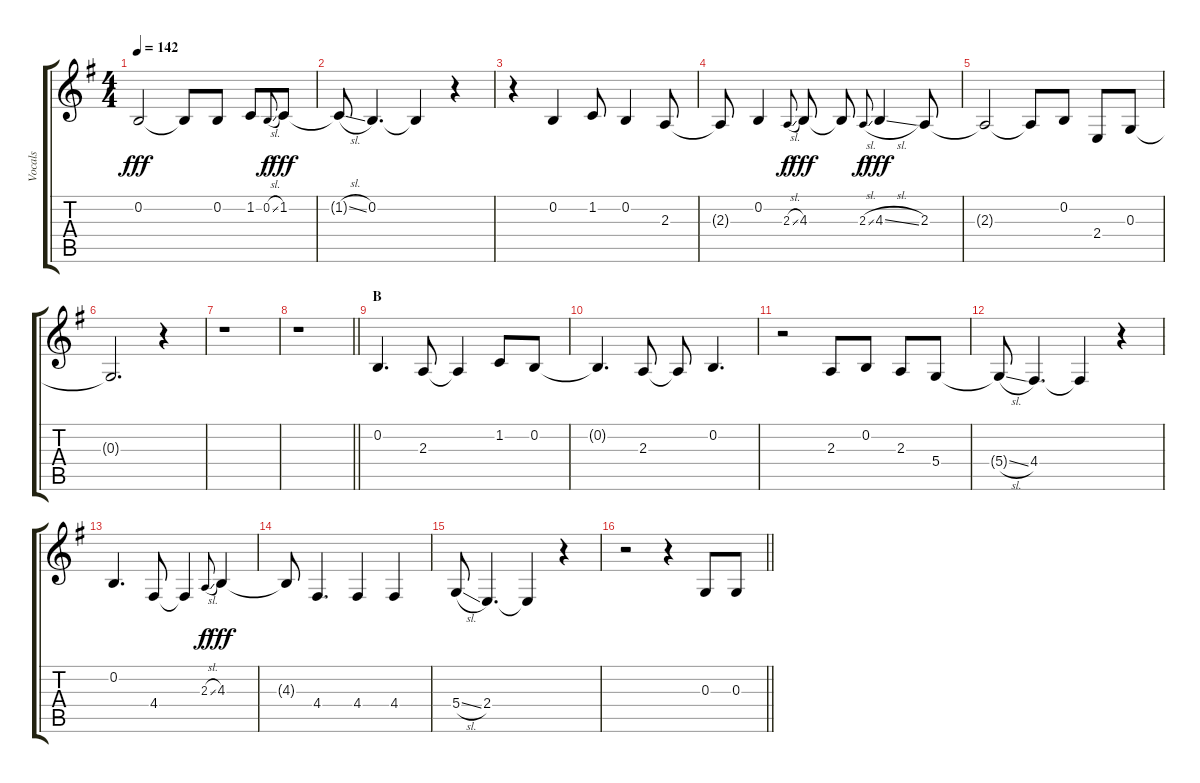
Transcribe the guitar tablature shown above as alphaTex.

\track ("Vocals" "Vocals") {instrument voiceoohs}
\staff {score tabs}
\tuning (E4 B3 G3 D3 A2 E2) {hide}
\ts (4 4)
\tempo 142
\clef g2
\ks g
0.2{t}.2{dy fff} 0.2{t}.8 0.2.8 1.2.8 0.2{sl}.8{gr onbeat dy f} 1.2.8{dy fff} |
1.2{sl t}.8 0.2.4{d} 0.2{t}.4 r.4 |
r.4 0.2.4 1.2.8 0.2.4 2.3.8 |
2.3{t}.8 0.2.4 2.3{sl}.8{gr onbeat dy f} 4.3.8{dy fff} 4.3{t}.8 2.3{sl}.8{gr onbeat dy f} 4.3{sl}.4{dy fff} 2.3.8 |
2.3{t}.2 2.3{t}.8 0.2.8 2.4.8 0.3.8 |
0.3{t}.2{d} r.4 |
r.1 |
\barLineRight lightlight
r.1 |
\section ("" "B")
0.2.4{d} 2.3.8 2.3{t}.4 1.2.8 0.2.8 |
0.2{t}.4{d} 2.3.8 2.3{t}.8 0.2.4{d} |
r.2 2.3.8 0.2.8 2.3.8 5.4.8 |
5.4{sl t}.8 4.4.4{d} 4.4{t}.4 r.4 |
0.2.4{d} 4.4.8 4.4{t}.4 2.3{sl}.8{gr onbeat dy f} 4.3.4{dy fff} |
4.3{t}.8 4.4.4{d} 4.4.4 4.4.4 |
5.4{sl}.8 2.4.4{d} 2.4{t}.4 r.4 |
\barLineRight lightlight
r.2 r.4 0.3.8 0.3.8
